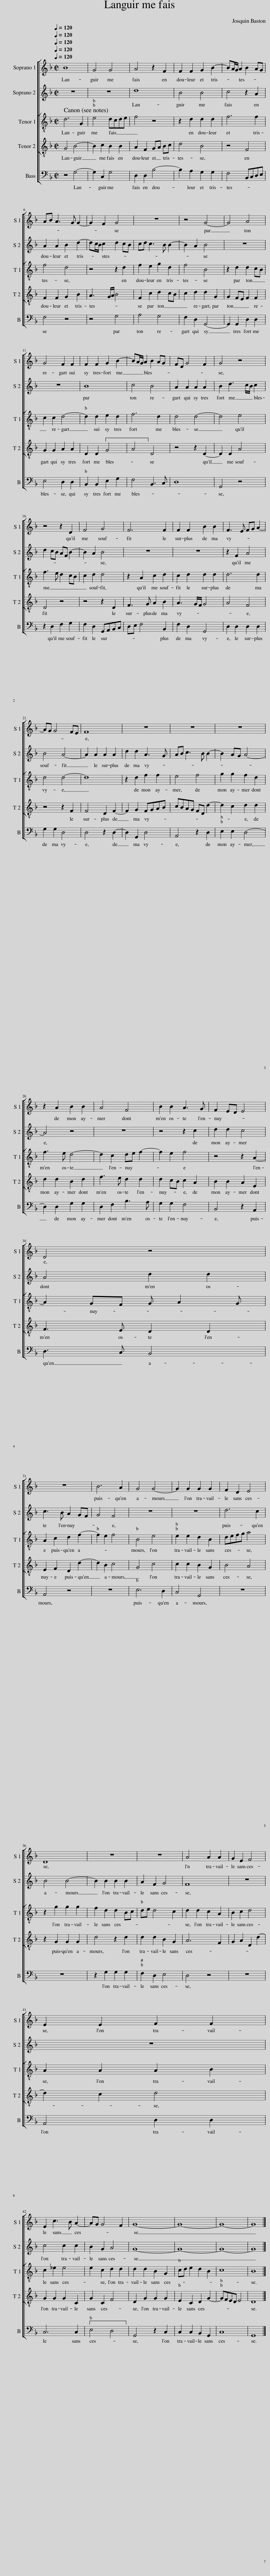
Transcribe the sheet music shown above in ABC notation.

X:1
%%score [ 1 2 [ 3 4 ] 5 ]
L:1/8
Q:1/4=120
M:2/2
I:linebreak $
K:F
V:1 treble
V:2 treble
V:3 treble-8
V:4 treble-8
V:5 bass
V:1
 B8 | G4 G4 | A4 z2 F2 | F2 F2 G2 B2- | BA/G/ A2 B2 AG |$ %5
 AB A3 G G2- | G2 F2 G4 | z8 | z4 G4- | G4 A4 |$ %10
 G4 F2 F2 | F2 F2 G2 B2- | BA/G/ A2 B2 AG | FD G4 F2 | G4 z4 |$ %15
 z4 z2 D2 | F4 G4 | F6 F2 | F2 F2 B2 B2 | F3 E FG A2- |$ %20
 AG G4 FE | F8 | z8 | z8 | z8 |$ %25
 z2 A2 B2 B2 | A4 F4 | B2 B2 A3 G | F2 ED E4 |$ D4 z4 |$ %30
 z8 | B6 A2 | G4 G4- | G2 G2 G2 G2 | F2 D2 E4 |$ %35
 D8 | z8 | z8 | A4 A2 A2 | G2 E2 F4 |$ %40
 E2 E2 F2 F2 |$ E2 c3 B A2- | AG G4 F2 | G8- | G8- | %45
 G8- | G8 |] %47
V:2
 z8 | z8 | d8 | B4 B4 | c4 z2 A2 |$ %5
 A2 A2 B2 d2- | dc/B/ c2 d2 cB | cd c3 B B2- | B2 A2 B4 | z8 |$ %10
 z8 | B8 | c4 B4 | A2 A2 A2 A2 | B2 d3 c/B/ c2 |$ %15
 d2 cB AF B2- | B2 A2 B4 | z8 | z8 | z2 F2 A4 |$ %20
 B4 A4- | A2 A2 A2 A2 | d2 d2 A3 G | AB c3 B B2- | B2 AG A4- |$ %25
 A4 z4 | z8 | z4 z2 c2 | d2 d2 c4 |$ A4 d2 d2 |$ %30
 c3 B A2 GF | G4 F4 | z8 | z8 | d6 c2 |$ %35
 B4 B4- | B2 B2 B2 B2 | A2 F2 G4 | F8 | z8 |$ %40
 z8 |$ c4 c2 c2 | B2 G2 A4 | G8- | G8- | %45
 G8- | G8 |] %47
V:3
 d6 G2 | e4 dcde | f4 z4 | z2 d2 d2 d2 | f6 f2 |$ %5
 f4 d4 | z4 z2 d2 | f2 e2 g2 d2 | f4 B4 | z2 d2 d2 cB |$ %10
 c2 c2 d4- | d2 d2 e2 d2 | f6 d2 | d4 d4- | d4 e4 |$ %15
 f3 e d2 cB | c2 d2 d4 | z2 A2 c2 d2 | c2 d2 d2 d2 | d6 d2 |$ %20
 d4 d4- | d8 | z2 d2 f2 f2 | e4 f4 | g2 g2 f2 d2 |$ %25
 f3 e d4- | d2 c2 de f2- | f2 e2 f4 | z4 z2 A2- |$ A2 GF G A2 G |$ %30
 A2 c2 d2 f2- | f2 e2 f4 | B4 e4 | e2 e2 d2 B2 | defg a4 |$ %35
 z2 g2 g2 g2 | f2 d2 d2 Bc | de d4 c2 | d2 d2 c2 A2 | B2 c2 d4 |$ %40
 A2 A2 A2 B2 |$ c2 _e2 e4 | e2 c2 d2 d2 | d2 d2 B2 G2 | cd e2 d2 B2 | %45
 c8 | B8 |] %47
V:4
 G4 B4- | B2 c2 B2 B2 | A2 F2 GA Bc | d4 B4 | z4 F4 |$ %5
 F2 F2 G2 B2 | A3 G/A/ B4 | F2 c2 d2 cB | c2 d2 d2 G2 | G2 FE F2 F2 |$ %10
 G2 G2 A2 A2 | D2 D2 G4 | A4 D4 | z4 z2 D2- | D2 D2 A4 |$ %15
 D4 z4 | z4 z2 D2 | F3 G A2 B2 | A3 G/F/ G4 | A4 F4 |$ %20
 z4 z2 F2 | F4 D2 F2- | F2 G2 FGAB | cBAG FD d2- | d2 c2 d2 d2 |$ %25
 d2 d2 B2 d2 | f3 e d2 d2 | d2 cB c2 A2 | B2 B2 A2 E2 |$ F3 E D2 D2 |$ %30
 E2 F2 D2 d2- | d2 B2 c4 | G4 c4 | c2 c2 B2 G2 | B4 A4 |$ %35
 z2 G2 G2 G2 | d4 z2 d2 | d2 d2 B2 G2 | A6 F2 | G2 A2 D2 d2- |$ %40
 d2 c2 d4 |$ G2 G2 G2 C2 | G2 C2 F4 | D2 G2 G2 G2 | E2 C2 D2 G2- | %45
 GFED E4 | D8 |] %47
V:5
 z4 G,4- | G,2 C,2 G,4 | D,2 D,2 B,4- | B,2 A,2 G,2 G,2 | F,4 B,,C,D,E, |$ %5
 F,4 z4 | z4 G,4 | A,4 G,4 | F,2 D,2 G,,4- | G,,2 G,,2 D,2 D,2 |$ %10
 E,4 D,2 D,2 | B,,2 B,,2 E,2 G,2 | F,4 B,,3 C, | D,8 | G,,4 z4 |$ %15
 z2 D,2 F,2 G,2 | F,2 D,2 G,,A,,B,,C, | D,E, F,4 B,,2 | F,2 D,2 G,,4 | D,2 D,2 D,2 D,2 |$ %20
 G,2 G,2 D,4 | D,4 z2 D,2- | D,2 G,,2 D,4 | A,,4 z2 D,2 | E,2 E,2 D,4- |$ %25
 D,2 D,2 G,2 G,2 | D,2 F,2 B,3 A, | G,2 G,2 F,4 | B,,4 z2 A,,2 |$ D,3 C, B,,4 |$ %30
 A,,4 z4 | z8 | E,6 D,2 | C,4 G,,4 | z8 |$ %35
 z8 | z2 G,2 G,2 G,2 | F,2 D,2 E,4 | D,4 z4 | z8 |$ %40
 A,,4 D,2 D,2 |$ C,6 C,2 | E,4 D,4 | G,,4 z2 C,2 | C,2 C,2 B,,2 G,,2 | %45
 C,8 | G,,8 |] %47
